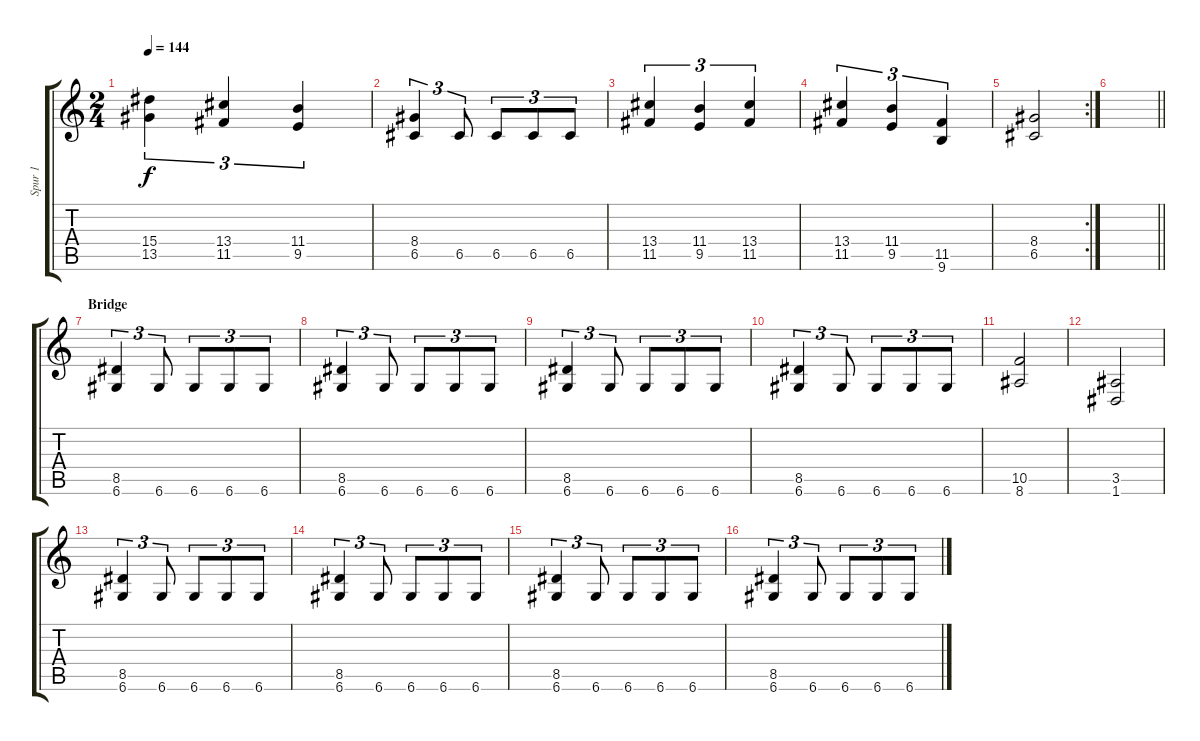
\track ("Spur 1" "Spur 1") {instrument distortionguitar}
\staff {score tabs}
\tuning (D4 A3 F3 C3 G2 D2) {hide}
\ts (2 4)
\tempo 144
\clef g2
\ks c
(15.4 13.5).4{tu (3 2) dy f} (13.4 11.5).4{tu (3 2)} (11.4 9.5).4{tu (3 2)} |
(8.4 6.5).4{tu (3 2)} 6.5.8{tu (3 2)} 6.5.8{tu (3 2)} 6.5.8{tu (3 2)} 6.5.8{tu (3 2)} |
(13.4 11.5).4{tu (3 2)} (11.4 9.5).4{tu (3 2)} (13.4 11.5).4{tu (3 2)} |
(13.4 11.5).4{tu (3 2)} (11.4 9.5).4{tu (3 2)} (11.5 9.6).4{tu (3 2)} |
\rc 2
(8.4 6.5).2 |
\barLineRight lightlight
|
\section ("" "Bridge")
(8.5 6.6).4{tu (3 2)} 6.6.8{tu (3 2)} 6.6.8{tu (3 2)} 6.6.8{tu (3 2)} 6.6.8{tu (3 2)} |
(8.5 6.6).4{tu (3 2)} 6.6.8{tu (3 2)} 6.6.8{tu (3 2)} 6.6.8{tu (3 2)} 6.6.8{tu (3 2)} |
(8.5 6.6).4{tu (3 2)} 6.6.8{tu (3 2)} 6.6.8{tu (3 2)} 6.6.8{tu (3 2)} 6.6.8{tu (3 2)} |
(8.5 6.6).4{tu (3 2)} 6.6.8{tu (3 2)} 6.6.8{tu (3 2)} 6.6.8{tu (3 2)} 6.6.8{tu (3 2)} |
(10.5 8.6).2 |
(3.5 1.6).2 |
(8.5 6.6).4{tu (3 2)} 6.6.8{tu (3 2)} 6.6.8{tu (3 2)} 6.6.8{tu (3 2)} 6.6.8{tu (3 2)} |
(8.5 6.6).4{tu (3 2)} 6.6.8{tu (3 2)} 6.6.8{tu (3 2)} 6.6.8{tu (3 2)} 6.6.8{tu (3 2)} |
(8.5 6.6).4{tu (3 2)} 6.6.8{tu (3 2)} 6.6.8{tu (3 2)} 6.6.8{tu (3 2)} 6.6.8{tu (3 2)} |
(8.5 6.6).4{tu (3 2)} 6.6.8{tu (3 2)} 6.6.8{tu (3 2)} 6.6.8{tu (3 2)} 6.6.8{tu (3 2)}
